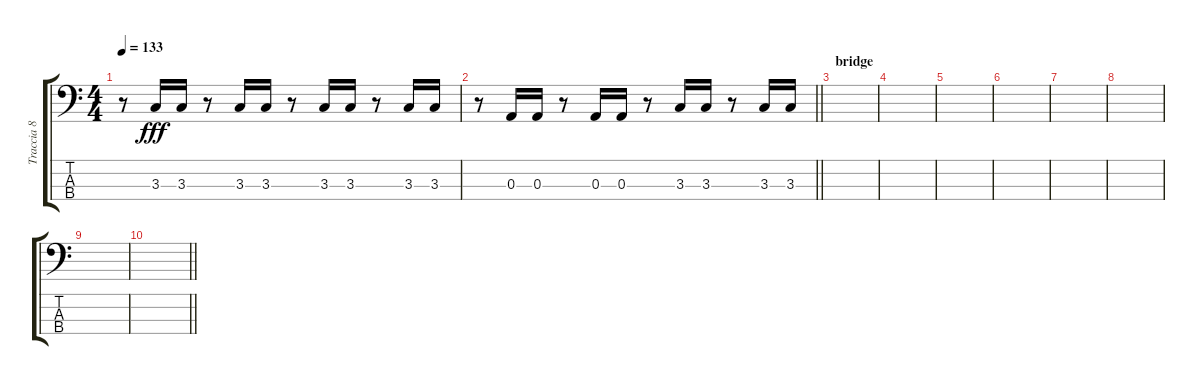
\track ("Traccia 8" "Traccia 8") {instrument synthbass1}
\staff {score tabs}
\tuning (G2 D2 A1 E1) {hide}
\ts (4 4)
\tempo 133
\clef f4
\ks c
r.8{dy fff} 3.3.16 3.3.16 r.8 3.3.16 3.3.16 r.8 3.3.16 3.3.16 r.8 3.3.16 3.3.16 |
\barLineRight lightlight
r.8 0.3.16 0.3.16 r.8 0.3.16 0.3.16 r.8 3.3.16 3.3.16 r.8 3.3.16 3.3.16 |
\section ("" "bridge")
|
|
|
|
|
|
|
\barLineRight lightlight
